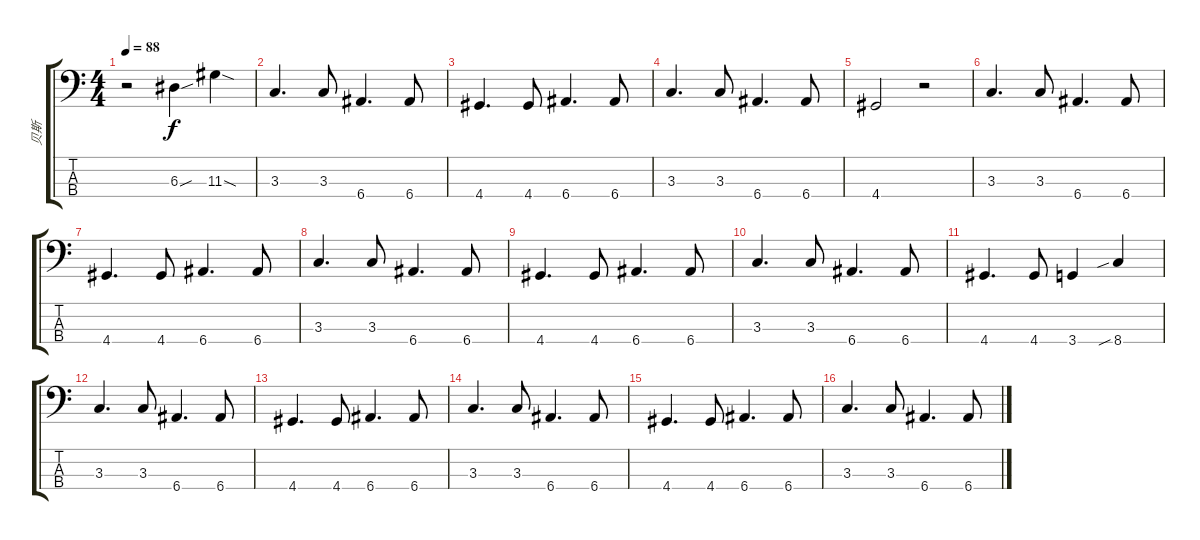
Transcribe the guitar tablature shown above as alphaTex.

\track ("贝斯" "贝斯") {instrument electricbassfinger}
\staff {score tabs}
\tuning (G2 D2 A1 E1) {hide}
\ts (4 4)
\tempo 88
\clef f4
\ks c
r.2{dy f} 6.3{sou}.4 11.3{sod}.4 |
3.3.4{d} 3.3.8 6.4.4{d} 6.4.8 |
4.4.4{d} 4.4.8 6.4.4{d} 6.4.8 |
3.3.4{d} 3.3.8 6.4.4{d} 6.4.8 |
4.4.2 r.2 |
3.3.4{d} 3.3.8 6.4.4{d} 6.4.8 |
4.4.4{d} 4.4.8 6.4.4{d} 6.4.8 |
3.3.4{d} 3.3.8 6.4.4{d} 6.4.8 |
4.4.4{d} 4.4.8 6.4.4{d} 6.4.8 |
3.3.4{d} 3.3.8 6.4.4{d} 6.4.8 |
4.4.4{d} 4.4.8 3.4.4 8.4{sib}.4 |
3.3.4{d} 3.3.8 6.4.4{d} 6.4.8 |
4.4.4{d} 4.4.8 6.4.4{d} 6.4.8 |
3.3.4{d} 3.3.8 6.4.4{d} 6.4.8 |
4.4.4{d} 4.4.8 6.4.4{d} 6.4.8 |
3.3.4{d} 3.3.8 6.4.4{d} 6.4.8
